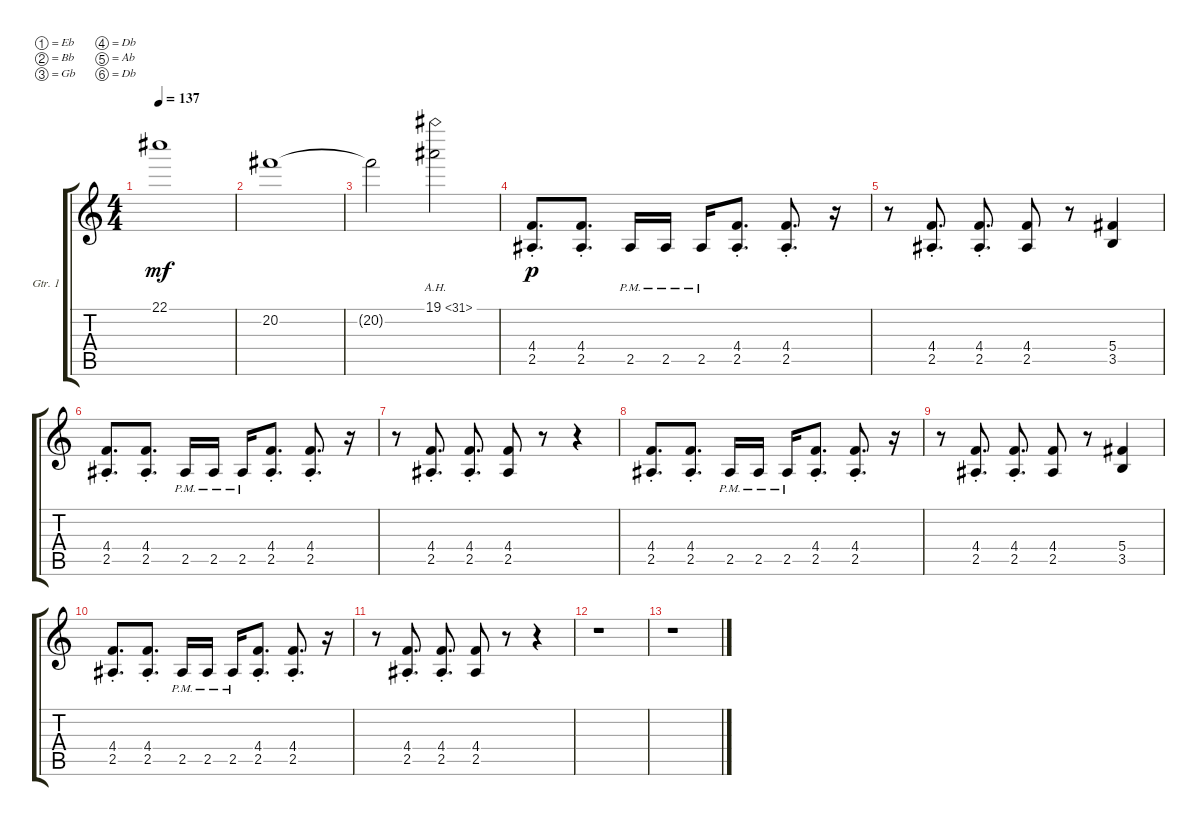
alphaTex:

\defaultSystemsLayout 4
\bracketExtendMode groupsimilarinstruments
\firstSystemTrackNameOrientation horizontal
\otherSystemsTrackNameOrientation horizontal
\track ("Lead - Paul Marc" "Gtr. 1") {instrument distortionguitar}
\staff {score tabs}
\tuning (Eb4 Bb3 Gb3 Db3 Ab2 Db2)
\ts (4 4)
\tempo 137
\clef g2
\ks c
22.1{t}.1{dy mf} |
20.2.1 |
20.2{t}.2 19.1{ah 12}.2 |
(2.5{st} 4.4{st}).8{d dy p} (2.5{st} 4.4{st}).8{d} 2.5{pm}.16 2.5{pm}.16 2.5{pm}.16 (2.5{st} 4.4{st}).8{d} (2.5{st} 4.4{st}).8{d} r.16 |
r.8 (2.5{st} 4.4{st}).8{d} (2.5{st} 4.4{st}).8{d} (2.5 4.4).8 r.8 (3.5 5.4).4 |
(2.5{st} 4.4{st}).8{d} (2.5{st} 4.4{st}).8{d} 2.5{pm}.16 2.5{pm}.16 2.5{pm}.16 (2.5{st} 4.4{st}).8{d} (2.5{st} 4.4{st}).8{d} r.16 |
r.8 (2.5{st} 4.4{st}).8{d} (2.5{st} 4.4{st}).8{d} (2.5 4.4).8 r.8 r.4 |
(2.5{st} 4.4{st}).8{d} (2.5{st} 4.4{st}).8{d} 2.5{pm}.16 2.5{pm}.16 2.5{pm}.16 (2.5{st} 4.4{st}).8{d} (2.5{st} 4.4{st}).8{d} r.16 |
r.8 (2.5{st} 4.4{st}).8{d} (2.5{st} 4.4{st}).8{d} (2.5 4.4).8 r.8 (3.5 5.4).4 |
(2.5{st} 4.4{st}).8{d} (2.5{st} 4.4{st}).8{d} 2.5{pm}.16 2.5{pm}.16 2.5{pm}.16 (2.5{st} 4.4{st}).8{d} (2.5{st} 4.4{st}).8{d} r.16 |
r.8 (2.5{st} 4.4{st}).8{d} (2.5{st} 4.4{st}).8{d} (2.5 4.4).8 r.8 r.4 |
r.1 |
r.1
